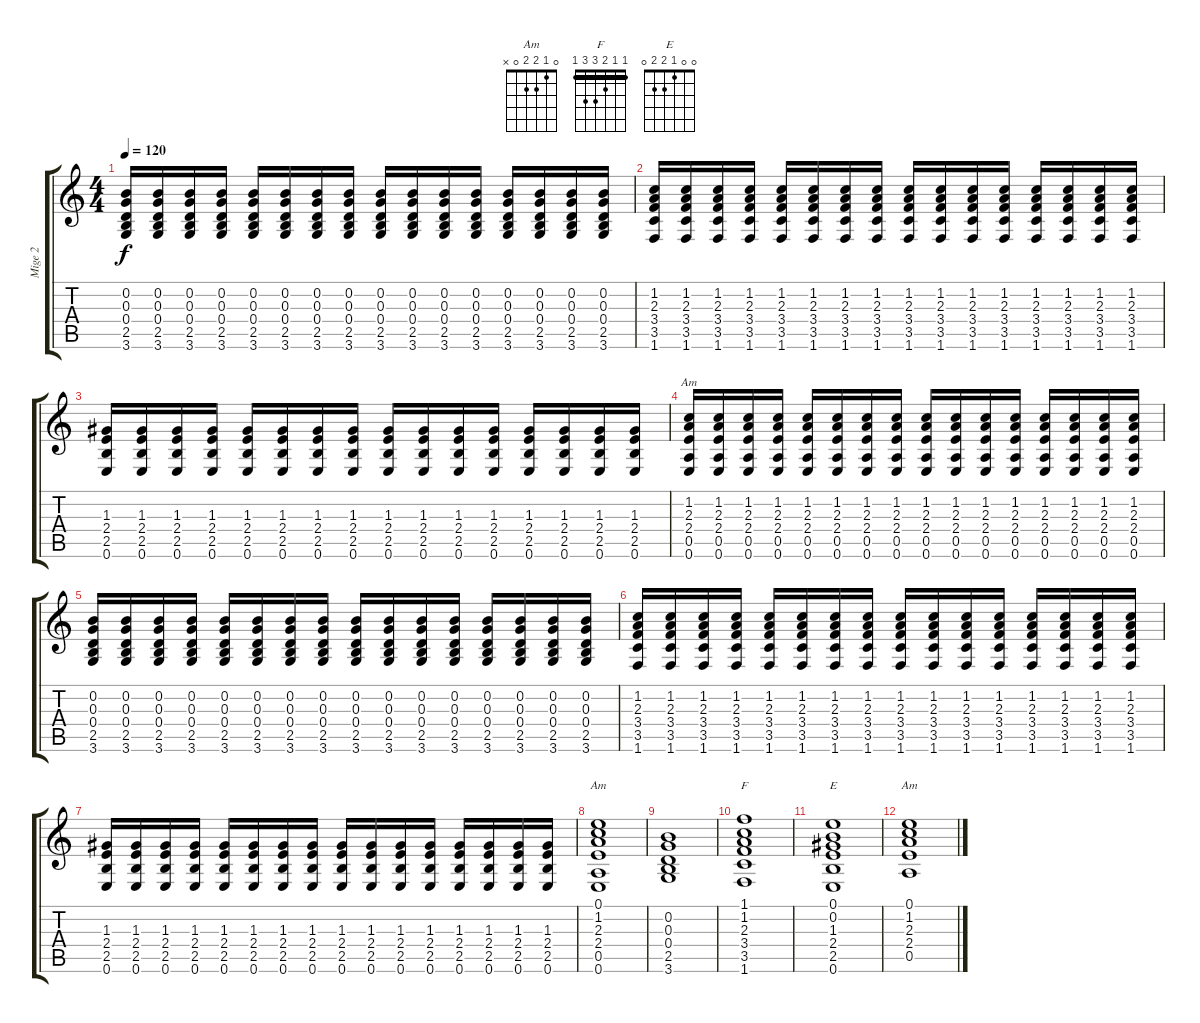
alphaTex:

\track ("Mige 2" "Mige 2") {instrument distortionguitar}
\staff {score tabs}
\tuning (E4 B3 G3 D3 A2 E2) {hide}
\chord ("Am" x 1 2 2 0 0)
\chord ("Am" 0 1 2 2 0 0)
\chord ("F" 1 1 2 3 3 1) {barre 1}
\chord ("E" 0 0 1 2 2 0)
\chord ("Am" 0 1 2 2 0 x)
\ts (4 4)
\tempo 120
\clef g2
\ks c
(0.2 0.3 0.4 2.5 3.6).16{dy f} (0.2 0.3 0.4 2.5 3.6).16 (0.2 0.3 0.4 2.5 3.6).16 (0.2 0.3 0.4 2.5 3.6).16 (0.2 0.3 0.4 2.5 3.6).16 (0.2 0.3 0.4 2.5 3.6).16 (0.2 0.3 0.4 2.5 3.6).16 (0.2 0.3 0.4 2.5 3.6).16 (0.2 0.3 0.4 2.5 3.6).16 (0.2 0.3 0.4 2.5 3.6).16 (0.2 0.3 0.4 2.5 3.6).16 (0.2 0.3 0.4 2.5 3.6).16 (0.2 0.3 0.4 2.5 3.6).16 (0.2 0.3 0.4 2.5 3.6).16 (0.2 0.3 0.4 2.5 3.6).16 (0.2 0.3 0.4 2.5 3.6).16 |
(1.2 2.3 3.4 3.5 1.6).16 (1.2 2.3 3.4 3.5 1.6).16 (1.2 2.3 3.4 3.5 1.6).16 (1.2 2.3 3.4 3.5 1.6).16 (1.2 2.3 3.4 3.5 1.6).16 (1.2 2.3 3.4 3.5 1.6).16 (1.2 2.3 3.4 3.5 1.6).16 (1.2 2.3 3.4 3.5 1.6).16 (1.2 2.3 3.4 3.5 1.6).16 (1.2 2.3 3.4 3.5 1.6).16 (1.2 2.3 3.4 3.5 1.6).16 (1.2 2.3 3.4 3.5 1.6).16 (1.2 2.3 3.4 3.5 1.6).16 (1.2 2.3 3.4 3.5 1.6).16 (1.2 2.3 3.4 3.5 1.6).16 (1.2 2.3 3.4 3.5 1.6).16 |
(1.3 2.4 2.5 0.6).16 (1.3 2.4 2.5 0.6).16 (1.3 2.4 2.5 0.6).16 (1.3 2.4 2.5 0.6).16 (1.3 2.4 2.5 0.6).16 (1.3 2.4 2.5 0.6).16 (1.3 2.4 2.5 0.6).16 (1.3 2.4 2.5 0.6).16 (1.3 2.4 2.5 0.6).16 (1.3 2.4 2.5 0.6).16 (1.3 2.4 2.5 0.6).16 (1.3 2.4 2.5 0.6).16 (1.3 2.4 2.5 0.6).16 (1.3 2.4 2.5 0.6).16 (1.3 2.4 2.5 0.6).16 (1.3 2.4 2.5 0.6).16 |
(1.2 2.3 2.4 0.5 0.6).16{ch "Am"} (1.2 2.3 2.4 0.5 0.6).16 (1.2 2.3 2.4 0.5 0.6).16 (1.2 2.3 2.4 0.5 0.6).16 (1.2 2.3 2.4 0.5 0.6).16 (1.2 2.3 2.4 0.5 0.6).16 (1.2 2.3 2.4 0.5 0.6).16 (1.2 2.3 2.4 0.5 0.6).16 (1.2 2.3 2.4 0.5 0.6).16 (1.2 2.3 2.4 0.5 0.6).16 (1.2 2.3 2.4 0.5 0.6).16 (1.2 2.3 2.4 0.5 0.6).16 (1.2 2.3 2.4 0.5 0.6).16 (1.2 2.3 2.4 0.5 0.6).16 (1.2 2.3 2.4 0.5 0.6).16 (1.2 2.3 2.4 0.5 0.6).16 |
(0.2 0.3 0.4 2.5 3.6).16 (0.2 0.3 0.4 2.5 3.6).16 (0.2 0.3 0.4 2.5 3.6).16 (0.2 0.3 0.4 2.5 3.6).16 (0.2 0.3 0.4 2.5 3.6).16 (0.2 0.3 0.4 2.5 3.6).16 (0.2 0.3 0.4 2.5 3.6).16 (0.2 0.3 0.4 2.5 3.6).16 (0.2 0.3 0.4 2.5 3.6).16 (0.2 0.3 0.4 2.5 3.6).16 (0.2 0.3 0.4 2.5 3.6).16 (0.2 0.3 0.4 2.5 3.6).16 (0.2 0.3 0.4 2.5 3.6).16 (0.2 0.3 0.4 2.5 3.6).16 (0.2 0.3 0.4 2.5 3.6).16 (0.2 0.3 0.4 2.5 3.6).16 |
(1.2 2.3 3.4 3.5 1.6).16 (1.2 2.3 3.4 3.5 1.6).16 (1.2 2.3 3.4 3.5 1.6).16 (1.2 2.3 3.4 3.5 1.6).16 (1.2 2.3 3.4 3.5 1.6).16 (1.2 2.3 3.4 3.5 1.6).16 (1.2 2.3 3.4 3.5 1.6).16 (1.2 2.3 3.4 3.5 1.6).16 (1.2 2.3 3.4 3.5 1.6).16 (1.2 2.3 3.4 3.5 1.6).16 (1.2 2.3 3.4 3.5 1.6).16 (1.2 2.3 3.4 3.5 1.6).16 (1.2 2.3 3.4 3.5 1.6).16 (1.2 2.3 3.4 3.5 1.6).16 (1.2 2.3 3.4 3.5 1.6).16 (1.2 2.3 3.4 3.5 1.6).16 |
(1.3 2.4 2.5 0.6).16 (1.3 2.4 2.5 0.6).16 (1.3 2.4 2.5 0.6).16 (1.3 2.4 2.5 0.6).16 (1.3 2.4 2.5 0.6).16 (1.3 2.4 2.5 0.6).16 (1.3 2.4 2.5 0.6).16 (1.3 2.4 2.5 0.6).16 (1.3 2.4 2.5 0.6).16 (1.3 2.4 2.5 0.6).16 (1.3 2.4 2.5 0.6).16 (1.3 2.4 2.5 0.6).16 (1.3 2.4 2.5 0.6).16 (1.3 2.4 2.5 0.6).16 (1.3 2.4 2.5 0.6).16 (1.3 2.4 2.5 0.6).16 |
(0.1 1.2 2.3 2.4 0.5 0.6).1{ch "Am"} |
(0.2 0.3 0.4 2.5 3.6).1 |
(1.1 1.2 2.3 3.4 3.5 1.6).1{ch "F"} |
(0.1 0.2 1.3 2.4 2.5 0.6).1{ch "E"} |
(0.1 1.2 2.3 2.4 0.5).1{ch "Am"}
